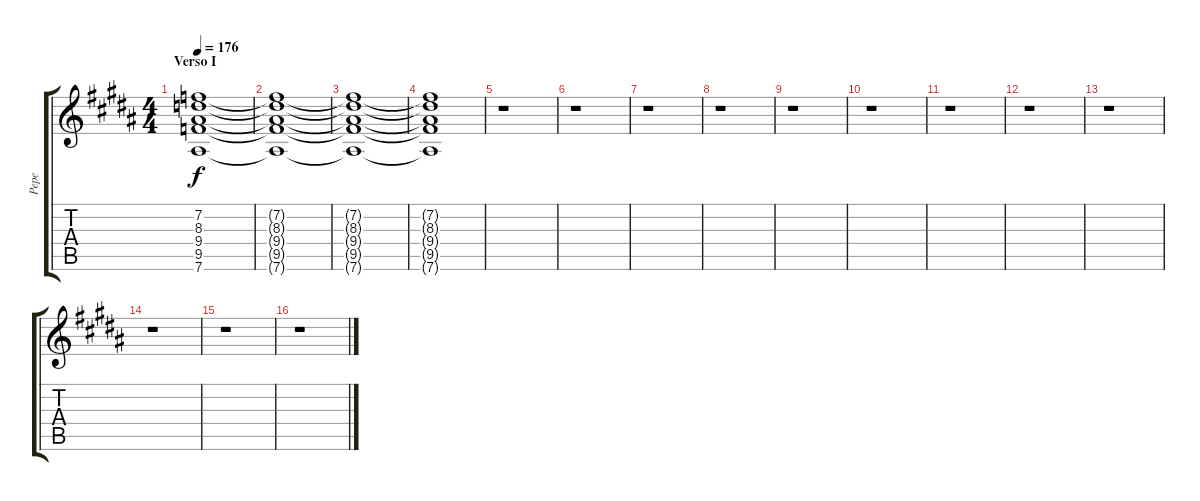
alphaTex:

\track ("Pepe" "Pepe") {instrument distortionguitar}
\staff {score tabs}
\tuning (Eb4 Bb3 Gb3 Db3 Ab2 Eb2) {hide}
\ts (4 4)
\section ("" "Verso I")
\tempo 176
\clef g2
\ks b
(7.2 8.3 9.4 9.5 7.6).1{dy f volume 0} |
(7.2{t} 8.3{t} 9.4{t} 9.5{t} 7.6{t}).1 |
(7.2{t} 8.3{t} 9.4{t} 9.5{t} 7.6{t}).1 |
(7.2{t} 8.3{t} 9.4{t} 9.5{t} 7.6{t}).1 |
r.1 |
r.1 |
r.1 |
r.1 |
r.1 |
r.1 |
r.1 |
r.1 |
r.1 |
r.1 |
r.1 |
r.1
